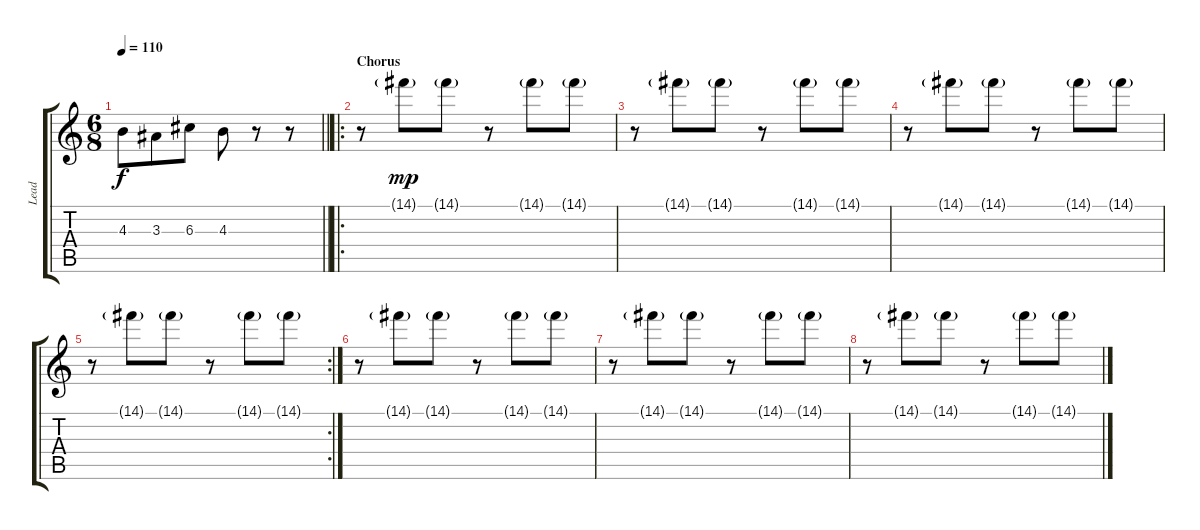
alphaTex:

\track ("Lead" "Lead") {instrument overdrivenguitar}
\staff {score tabs}
\tuning (E4 B3 G3 D3 A2 D2) {hide}
\ts (6 8)
\tempo 110
\clef g2
\barLineRight lightlight
\ks c
4.3.8{dy f} 3.3.8 6.3.8 4.3.8 r.8 r.8 |
\ro
\section ("" "Chorus")
r.8 14.1{g}.8{dy mp} 14.1{g}.8 r.8 14.1{g}.8 14.1{g}.8 |
r.8 14.1{g}.8 14.1{g}.8 r.8 14.1{g}.8 14.1{g}.8 |
r.8 14.1{g}.8 14.1{g}.8 r.8 14.1{g}.8 14.1{g}.8 |
\rc 2
r.8 14.1{g}.8 14.1{g}.8 r.8 14.1{g}.8 14.1{g}.8 |
r.8 14.1{g}.8 14.1{g}.8 r.8 14.1{g}.8 14.1{g}.8 |
r.8 14.1{g}.8 14.1{g}.8 r.8 14.1{g}.8 14.1{g}.8 |
r.8 14.1{g}.8 14.1{g}.8 r.8 14.1{g}.8 14.1{g}.8
